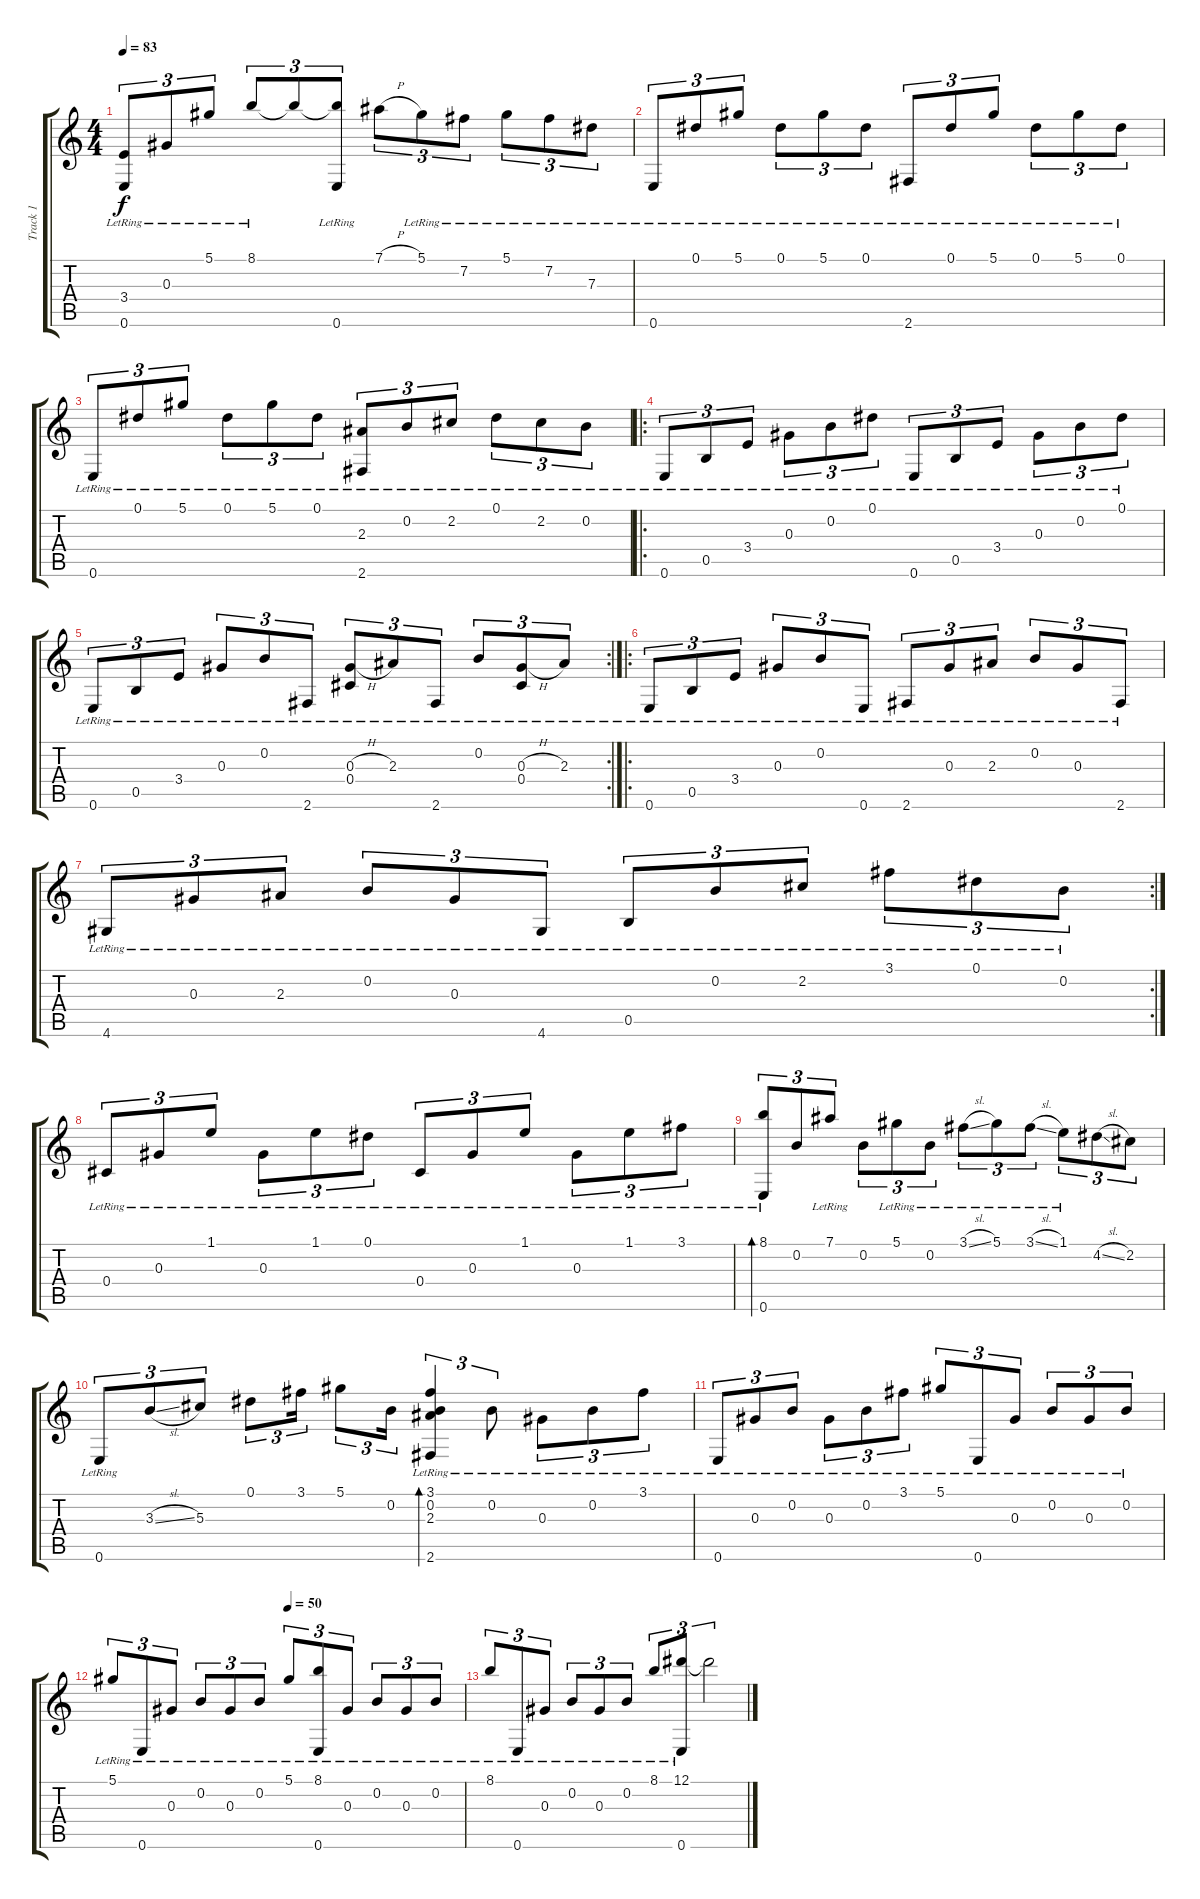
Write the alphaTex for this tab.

\track ("Track 1" "Track 1") {instrument acousticguitarsteel}
\staff {score tabs}
\tuning (Eb4 B3 Ab3 Db3 B2 E2) {hide}
\ts (4 4)
\tempo 83
\clef g2
\ks c
(3.4{lr} 0.6{lr}).8{tu (3 2) dy f} 0.3{lr}.8{tu (3 2)} 5.1{lr}.8{tu (3 2)} 8.1{lr}.8{tu (3 2)} 8.1{t}.8{tu (3 2)} (8.1{t} 0.6{lr}).8{tu (3 2)} 7.1{h}.8{tu (3 2)} 5.1{lr}.8{tu (3 2)} 7.2{lr}.8{tu (3 2)} 5.1{lr}.8{tu (3 2)} 7.2{lr}.8{tu (3 2)} 7.3{lr}.8{tu (3 2)} |
0.6{lr}.8{tu (3 2)} 0.1{lr}.8{tu (3 2)} 5.1{lr}.8{tu (3 2)} 0.1{lr}.8{tu (3 2)} 5.1{lr}.8{tu (3 2)} 0.1{lr}.8{tu (3 2)} 2.6{lr}.8{tu (3 2)} 0.1{lr}.8{tu (3 2)} 5.1{lr}.8{tu (3 2)} 0.1{lr}.8{tu (3 2)} 5.1{lr}.8{tu (3 2)} 0.1{lr}.8{tu (3 2)} |
0.6{lr}.8{tu (3 2)} 0.1{lr}.8{tu (3 2)} 5.1{lr}.8{tu (3 2)} 0.1{lr}.8{tu (3 2)} 5.1{lr}.8{tu (3 2)} 0.1{lr}.8{tu (3 2)} (2.3{lr} 2.6{lr}).8{tu (3 2)} 0.2{lr}.8{tu (3 2)} 2.2{lr}.8{tu (3 2)} 0.1{lr}.8{tu (3 2)} 2.2{lr}.8{tu (3 2)} 0.2{lr}.8{tu (3 2)} |
\ro
0.6{lr}.8{tu (3 2)} 0.5{lr}.8{tu (3 2)} 3.4{lr}.8{tu (3 2)} 0.3{lr}.8{tu (3 2)} 0.2{lr}.8{tu (3 2)} 0.1{lr}.8{tu (3 2)} 0.6{lr}.8{tu (3 2)} 0.5{lr}.8{tu (3 2)} 3.4{lr}.8{tu (3 2)} 0.3{lr}.8{tu (3 2)} 0.2{lr}.8{tu (3 2)} 0.1{lr}.8{tu (3 2)} |
\rc 2
0.6{lr}.8{tu (3 2)} 0.5{lr}.8{tu (3 2)} 3.4{lr}.8{tu (3 2)} 0.3{lr}.8{tu (3 2)} 0.2{lr}.8{tu (3 2)} 2.6{lr}.8{tu (3 2)} (0.3{h} 0.4{lr}).8{tu (3 2)} 2.3{lr}.8{tu (3 2)} 2.6{lr}.8{tu (3 2)} 0.2{lr}.8{tu (3 2)} (0.3{h} 0.4{lr}).8{tu (3 2)} 2.3{lr}.8{tu (3 2)} |
\ro
0.6{lr}.8{tu (3 2)} 0.5{lr}.8{tu (3 2)} 3.4{lr}.8{tu (3 2)} 0.3{lr}.8{tu (3 2)} 0.2{lr}.8{tu (3 2)} 0.6{lr}.8{tu (3 2)} 2.6{lr}.8{tu (3 2)} 0.3{lr}.8{tu (3 2)} 2.3{lr}.8{tu (3 2)} 0.2{lr}.8{tu (3 2)} 0.3{lr}.8{tu (3 2)} 2.6{lr}.8{tu (3 2)} |
\rc 2
4.6{lr}.8{tu (3 2)} 0.3{lr}.8{tu (3 2)} 2.3{lr}.8{tu (3 2)} 0.2{lr}.8{tu (3 2)} 0.3{lr}.8{tu (3 2)} 4.6{lr}.8{tu (3 2)} 0.5{lr}.8{tu (3 2)} 0.2{lr}.8{tu (3 2)} 2.2{lr}.8{tu (3 2)} 3.1{lr}.8{tu (3 2)} 0.1{lr}.8{tu (3 2)} 0.2{lr}.8{tu (3 2)} |
0.4{lr}.8{tu (3 2)} 0.3{lr}.8{tu (3 2)} 1.1{lr}.8{tu (3 2)} 0.3{lr}.8{tu (3 2)} 1.1{lr}.8{tu (3 2)} 0.1{lr}.8{tu (3 2)} 0.4{lr}.8{tu (3 2)} 0.3{lr}.8{tu (3 2)} 1.1{lr}.8{tu (3 2)} 0.3{lr}.8{tu (3 2)} 1.1{lr}.8{tu (3 2)} 3.1{lr}.8{tu (3 2)} |
(8.1{lr} 0.6{lr}).8{tu (3 2) bd 30} 0.2.8{tu (3 2)} 7.1{lr}.8{tu (3 2)} 0.2.8{tu (3 2)} 5.1{lr}.8{tu (3 2)} 0.2{lr}.8{tu (3 2)} 3.1{sl lr}.8{tu (3 2)} 5.1{lr}.8{tu (3 2)} 3.1{sl lr}.8{tu (3 2)} 1.1{lr}.8{tu (3 2)} 4.2{sl}.8{tu (3 2)} 2.2.8{tu (3 2)} |
0.6{lr}.8{tu (3 2)} 3.3{sl}.8{tu (3 2)} 5.3.8{tu (3 2)} 0.1.8{tu (3 2)} 3.1.16{tu (3 2)} 5.1.8{tu (3 2)} 0.2.16{tu (3 2)} (3.1{lr} 0.2{lr} 2.3{lr} 2.6{lr}).4{tu (3 2) bd 30} 0.2{lr}.8{tu (3 2)} 0.3{lr}.8{tu (3 2)} 0.2{lr}.8{tu (3 2)} 3.1{lr}.8{tu (3 2)} |
0.6{lr}.8{tu (3 2)} 0.3{lr}.8{tu (3 2)} 0.2{lr}.8{tu (3 2)} 0.3{lr}.8{tu (3 2)} 0.2{lr}.8{tu (3 2)} 3.1{lr}.8{tu (3 2)} 5.1{lr}.8{tu (3 2)} 0.6{lr}.8{tu (3 2)} 0.3{lr}.8{tu (3 2)} 0.2{lr}.8{tu (3 2)} 0.3{lr}.8{tu (3 2)} 0.2{lr}.8{tu (3 2)} |
\tempo (50 0.5)
5.1{lr}.8{tu (3 2)} 0.6{lr}.8{tu (3 2)} 0.3{lr}.8{tu (3 2)} 0.2{lr}.8{tu (3 2)} 0.3{lr}.8{tu (3 2)} 0.2{lr}.8{tu (3 2)} 5.1{lr}.8{tu (3 2)} (8.1{lr} 0.6{lr}).8{tu (3 2)} 0.3{lr}.8{tu (3 2)} 0.2{lr}.8{tu (3 2)} 0.3{lr}.8{tu (3 2)} 0.2{lr}.8{tu (3 2)} |
8.1{lr}.8{tu (3 2)} 0.6{lr}.8{tu (3 2)} 0.3{lr}.8{tu (3 2)} 0.2{lr}.8{tu (3 2)} 0.3{lr}.8{tu (3 2)} 0.2{lr}.8{tu (3 2)} 8.1{lr}.8{tu (3 2)} (12.1{lr} 0.6{lr}).8{tu (3 2)} 12.1{t}.2{tu (3 2)}
